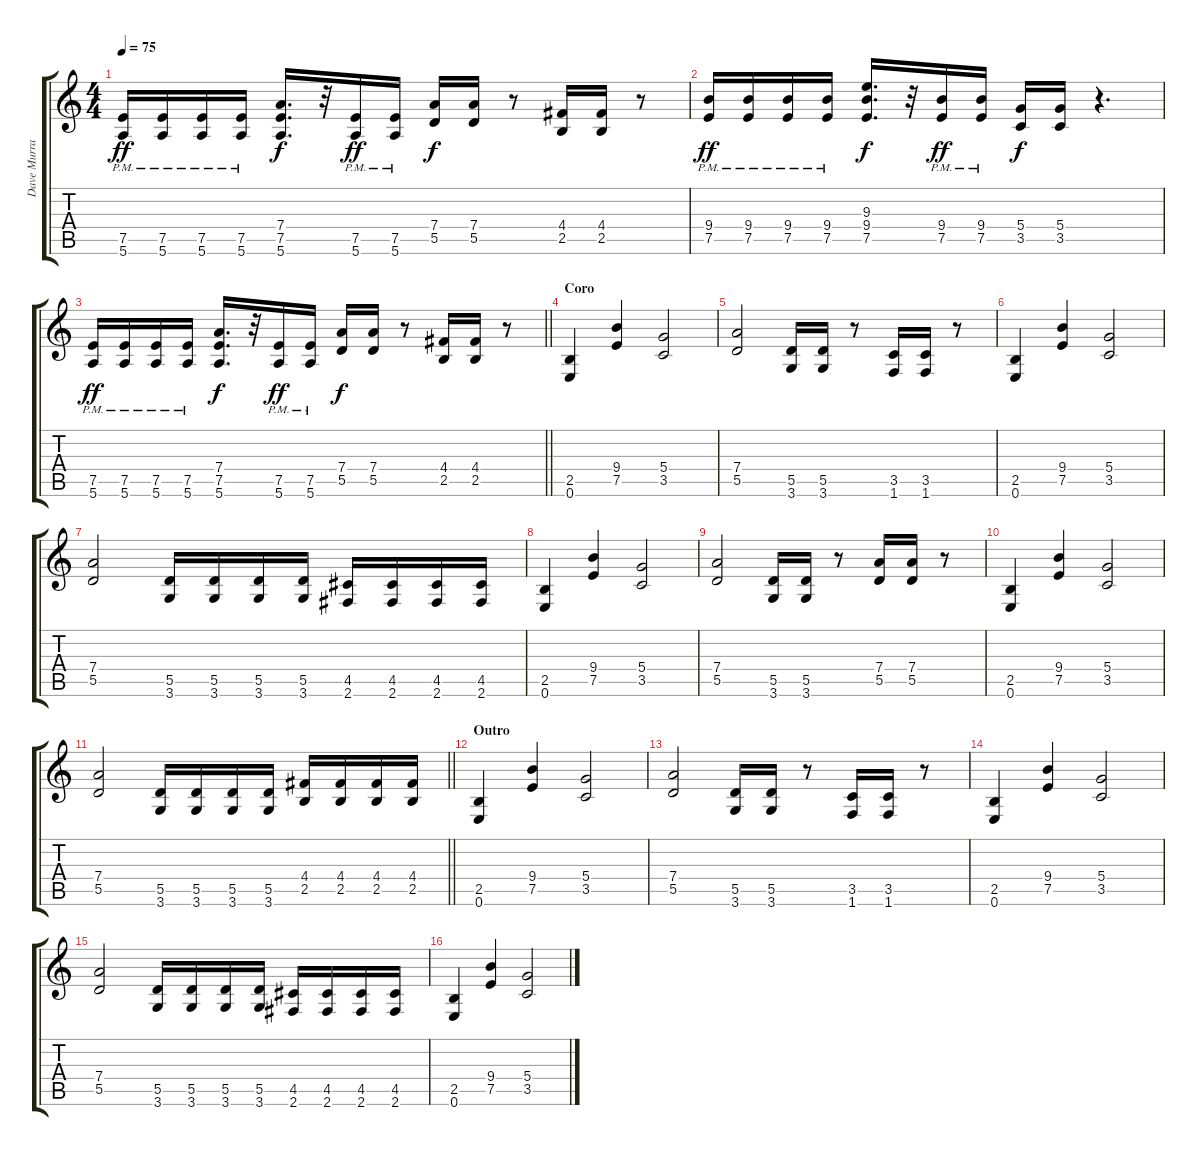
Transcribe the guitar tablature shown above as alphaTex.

\track ("Dave Murray" "Dave Murra") {instrument overdrivenguitar}
\staff {score tabs}
\tuning (E4 B3 G3 D3 A2 E2) {hide}
\ts (4 4)
\tempo 75
\clef g2
\ks c
(7.5{pm} 5.6{pm}).16{dy ff} (7.5{pm} 5.6{pm}).16 (7.5{pm} 5.6{pm}).16 (7.5{pm} 5.6{pm}).16 (7.4 7.5 5.6).16{d dy f} r.32 (7.5{pm} 5.6{pm}).16{dy ff} (7.5{pm} 5.6{pm}).16 (7.4 5.5).16{dy f} (7.4 5.5).16 r.8 (4.4 2.5).16 (4.4 2.5).16 r.8 |
(9.4{pm} 7.5{pm}).16{dy ff} (9.4{pm} 7.5{pm}).16 (9.4{pm} 7.5{pm}).16 (9.4{pm} 7.5{pm}).16 (9.3 9.4 7.5).16{d dy f} r.32 (9.4{pm} 7.5{pm}).16{dy ff} (9.4{pm} 7.5{pm}).16 (5.4 3.5).16{dy f} (5.4 3.5).16 r.4{d} |
\barLineRight lightlight
(7.5{pm} 5.6{pm}).16{dy ff} (7.5{pm} 5.6{pm}).16 (7.5{pm} 5.6{pm}).16 (7.5{pm} 5.6{pm}).16 (7.4 7.5 5.6).16{d dy f} r.32 (7.5{pm} 5.6{pm}).16{dy ff} (7.5{pm} 5.6{pm}).16 (7.4 5.5).16{dy f} (7.4 5.5).16 r.8 (4.4 2.5).16 (4.4 2.5).16 r.8 |
\section ("" "Coro")
(2.5 0.6).4 (9.4 7.5).4 (5.4 3.5).2 |
(7.4 5.5).2 (5.5 3.6).16 (5.5 3.6).16 r.8 (3.5 1.6).16 (3.5 1.6).16 r.8 |
(2.5 0.6).4 (9.4 7.5).4 (5.4 3.5).2 |
(7.4 5.5).2 (5.5 3.6).16 (5.5 3.6).16 (5.5 3.6).16 (5.5 3.6).16 (4.5 2.6).16 (4.5 2.6).16 (4.5 2.6).16 (4.5 2.6).16 |
(2.5 0.6).4 (9.4 7.5).4 (5.4 3.5).2 |
(7.4 5.5).2 (5.5 3.6).16 (5.5 3.6).16 r.8 (7.4 5.5).16 (7.4 5.5).16 r.8 |
(2.5 0.6).4 (9.4 7.5).4 (5.4 3.5).2 |
\barLineRight lightlight
(7.4 5.5).2 (5.5 3.6).16 (5.5 3.6).16 (5.5 3.6).16 (5.5 3.6).16 (4.4 2.5).16 (4.4 2.5).16 (4.4 2.5).16 (4.4 2.5).16 |
\section ("" "Outro")
(2.5 0.6).4 (9.4 7.5).4 (5.4 3.5).2 |
(7.4 5.5).2 (5.5 3.6).16 (5.5 3.6).16 r.8 (3.5 1.6).16 (3.5 1.6).16 r.8 |
(2.5 0.6).4 (9.4 7.5).4 (5.4 3.5).2 |
(7.4 5.5).2 (5.5 3.6).16 (5.5 3.6).16 (5.5 3.6).16 (5.5 3.6).16 (4.5 2.6).16 (4.5 2.6).16 (4.5 2.6).16 (4.5 2.6).16 |
(2.5 0.6).4 (9.4 7.5).4 (5.4 3.5).2
